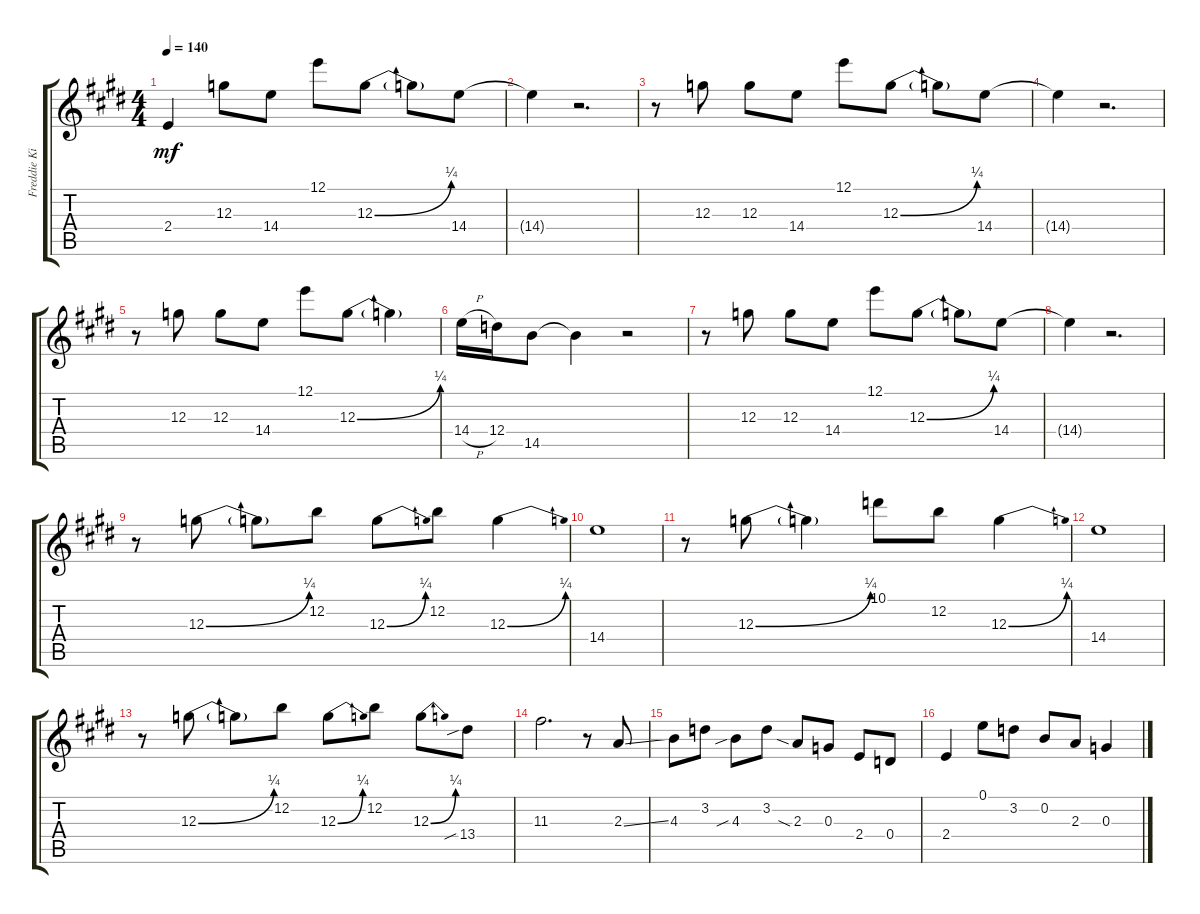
\track ("Freddie King's Lead" "Freddie Ki") {instrument electricguitarclean}
\staff {score tabs}
\tuning (E4 B3 G3 D3 A2 E2) {hide}
\ts (4 4)
\tempo 140
\clef g2
\ks e
2.4.4{dy mf} 12.3.8 14.4.8 12.1.8 12.3{be (bend 0 0 60 1)}.8 12.3{t}.8 14.4.8 |
14.4{t}.4 r.2{d} |
r.8 12.3.8 12.3.8 14.4.8 12.1.8 12.3{be (bend 0 0 60 1)}.8 12.3{t}.8 14.4.8 |
14.4{t}.4 r.2{d} |
r.8 12.3.8 12.3.8 14.4.8 12.1.8 12.3{be (bend 0 0 60 1)}.8 12.3{t}.4 |
14.4{h}.16 12.4.16 14.5.8 14.5{t}.4 r.2 |
r.8 12.3.8 12.3.8 14.4.8 12.1.8 12.3{be (bend 0 0 60 1)}.8 12.3{t}.8 14.4.8 |
14.4{t}.4 r.2{d} |
r.8 12.3{be (bend 0 0 60 1)}.8 12.3{t}.8 12.2.8 12.3{be (bend 0 0 60 1)}.8 12.2.8 12.3{be (bend 0 0 60 1)}.4 |
14.4.1 |
r.8 12.3{be (bend 0 0 60 1)}.8 12.3{t}.4 10.1.8 12.2.8 12.3{be (bend 0 0 60 1)}.4 |
14.4.1 |
r.8 12.3{be (bend 0 0 60 1)}.8 12.3{t}.8 12.2.8 12.3{be (bend 0 0 60 1)}.8 12.2.8 12.3{be (bend 0 0 60 1)}.8 13.4{sib}.8 |
11.3.2{d} r.8 2.3{ss}.8 |
4.3.8 3.2.8 4.3{sib}.8 3.2.8 2.3{sia}.8 0.3.8 2.4.8 0.4.8 |
2.4.4 0.1.8 3.2.8 0.2.8 2.3.8 0.3.4
